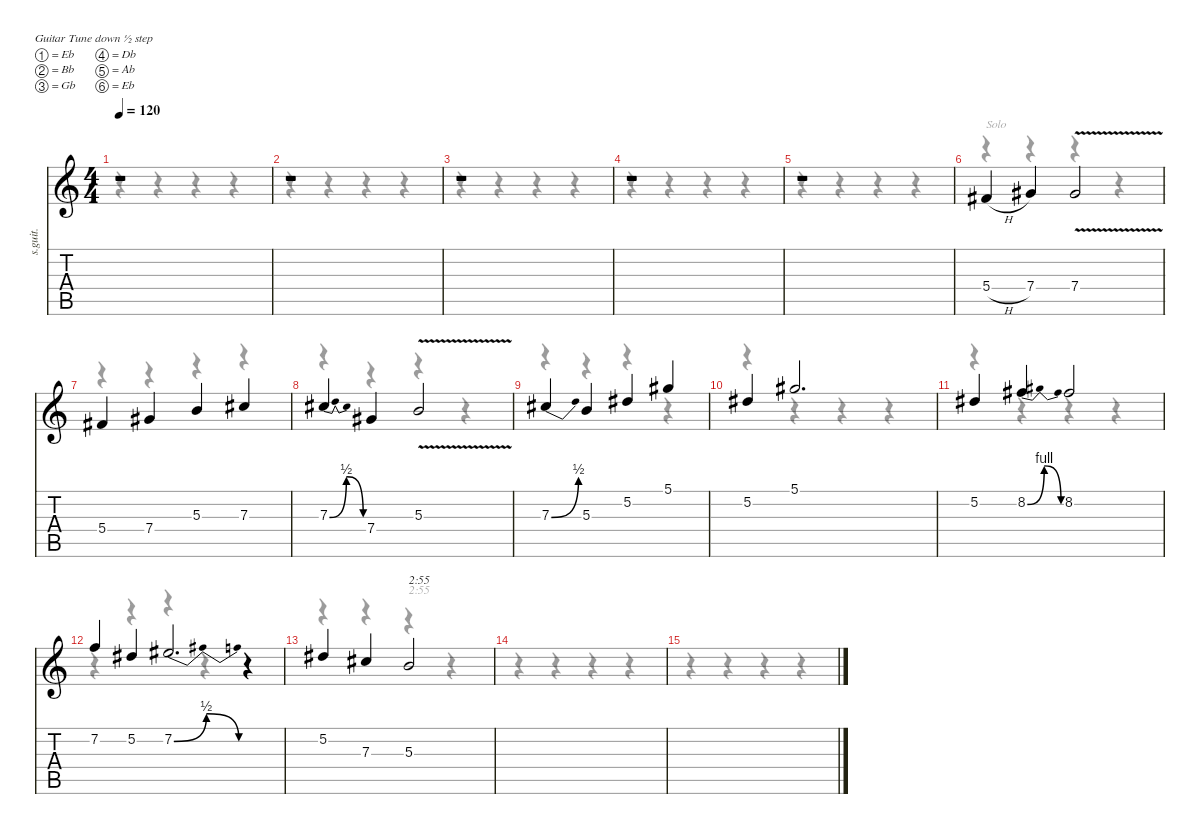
\defaultSystemsLayout 4
\hideDynamics
\bracketExtendMode nobrackets
\otherSystemsTrackNameOrientation horizontal
\track ("Track 2" "s.guit.") {instrument acousticguitarsteel}
\staff {score tabs}
\tuning (Eb4 Bb3 Gb3 Db3 Ab2 Eb2)
\voice
\ts (4 4)
\tempo 120
\clef g2
\ks c
r.1{dy mf beam Up} |
r.1{beam Up} |
r.1{beam Up} |
r.1{beam Up} |
r.1{beam Up} |
5.4{h acc #}.4{beam Up} 7.4{acc #}.4{beam Up} 7.4{v acc #}.2{beam Up} |
5.4{acc #}.4{beam Up} 7.4{acc #}.4{beam Up} 5.3.4{beam Up} 7.3{acc #}.4{beam Up} |
7.3{be (bendrelease 0 0 10.799999999999999 2 20.4 2 30 0) acc #}.4{beam Up} 7.4{acc #}.4{beam Up} 5.3{v}.2{beam Up} |
7.3{be (bend 0 0 15.6 2) acc #}.4{beam Up} 5.3.4{beam Up} 5.2{acc #}.4{beam Up} 5.1{acc #}.4{beam Up} |
5.2{acc #}.4{beam Up} 5.1{acc #}.2{d beam Up} |
5.2{acc #}.4{beam Up} 8.2{be (bendrelease 0 0 10.2 4 20.4 4 30 0) acc #}.4{beam Up} 8.2{acc #}.2{beam Up} |
7.2.4{beam Up} 5.2{acc #}.4{beam Up} 7.2{be (bendrelease 0 0 9.6 2 20.4 2 30 0) acc #}.2{d beam Up} r.4{beam Up} |
5.2{acc #}.4{beam Up} 7.3{acc #}.4{beam Up} 5.3.2{txt "2:55" beam Up} |
|
\voice
\clef g2
\ottava regular
\simile none
\ks c
r.4{dy mf beam Down} r.4{beam Down} r.4{beam Down} r.4{beam Down} |
r.4{beam Down} r.4{beam Down} r.4{beam Down} r.4{beam Down} |
r.4{beam Down} r.4{beam Down} r.4{beam Down} r.4{beam Down} |
r.4{beam Down} r.4{beam Down} r.4{beam Down} r.4{beam Down} |
r.4{beam Down} r.4{beam Down} r.4{beam Down} r.4{beam Down} |
r.4{txt "Solo" beam Down} r.4{beam Down} r.4{beam Down} r.4{beam Down} |
r.4{beam Down} r.4{beam Down} r.4{beam Down} r.4{beam Down} |
r.4{beam Down} r.4{beam Down} r.4{beam Down} r.4{beam Down} |
r.4{beam Down} r.4{beam Down} r.4{beam Down} r.4{beam Down} |
r.4{beam Down} r.4{beam Down} r.4{beam Down} r.4{beam Down} |
r.4{beam Down} r.4{beam Down} r.4{beam Down} r.4{beam Down} |
r.4{beam Down} r.4{beam Down} r.4{beam Down} r.4{beam Down} |
r.4{beam Down} r.4{beam Down} r.4{txt "2:55" beam Down} r.4{beam Down} |
r.4{beam Down} r.4{beam Down} r.4{beam Down} r.4{beam Down} |
r.4{beam Down} r.4{beam Down} r.4{beam Down} r.4{beam Down}
